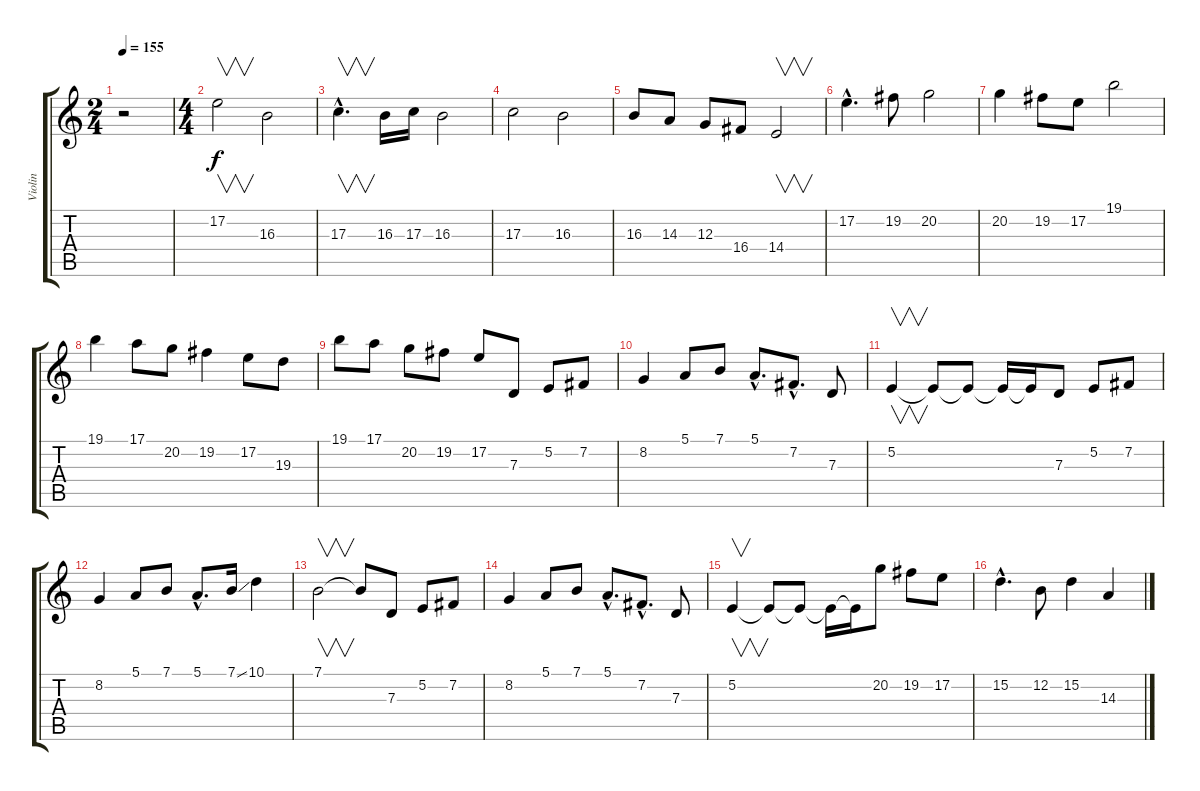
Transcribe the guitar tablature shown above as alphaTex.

\track ("Violin" "Violin") {instrument violin}
\staff {score tabs}
\tuning (E4 B3 G3 D3 A2 E2) {hide}
\ts (2 4)
\tempo 155
\clef g2
\ks c
r.2{dy f} |
\ts (4 4)
17.2.2{v} 16.3.2 |
17.3{hac}.4{v d} 16.3.16 17.3.16 16.3.2 |
17.3.2 16.3.2 |
16.3.8 14.3.8 12.3.8 16.4.8 14.4.2{v} |
17.2{hac}.4{d} 19.2.8 20.2.2 |
20.2.4 19.2.8 17.2.8 19.1.2 |
19.1.4 17.1.8 20.2.8 19.2.4 17.2.8 19.3.8 |
19.1.8 17.1.8 20.2.8 19.2.8 17.2.8 7.3.8 5.2.8 7.2.8 |
8.2.4 5.1.8 7.1.8 5.1{hac}.8{d} 7.2{hac}.8{d} 7.3.8 |
5.2.4{v} 5.2{t}.8 5.2{t}.8 5.2{t}.16 5.2{t}.16 7.3.8 5.2.8 7.2.8 |
8.2.4 5.1.8 7.1.8 5.1{hac}.8{d} 7.1{ss}.16 10.1.4 |
7.1.2{v} 7.1{t}.8 7.3.8 5.2.8 7.2.8 |
8.2.4 5.1.8 7.1.8 5.1{hac}.8{d} 7.2{hac}.8{d} 7.3.8 |
5.2.4{v} 5.2{t}.8 5.2{t}.8 5.2{t}.16 5.2{t}.16 20.2.8 19.2.8 17.2.8 |
15.2{hac}.4{d} 12.2.8 15.2.4 14.3.4
